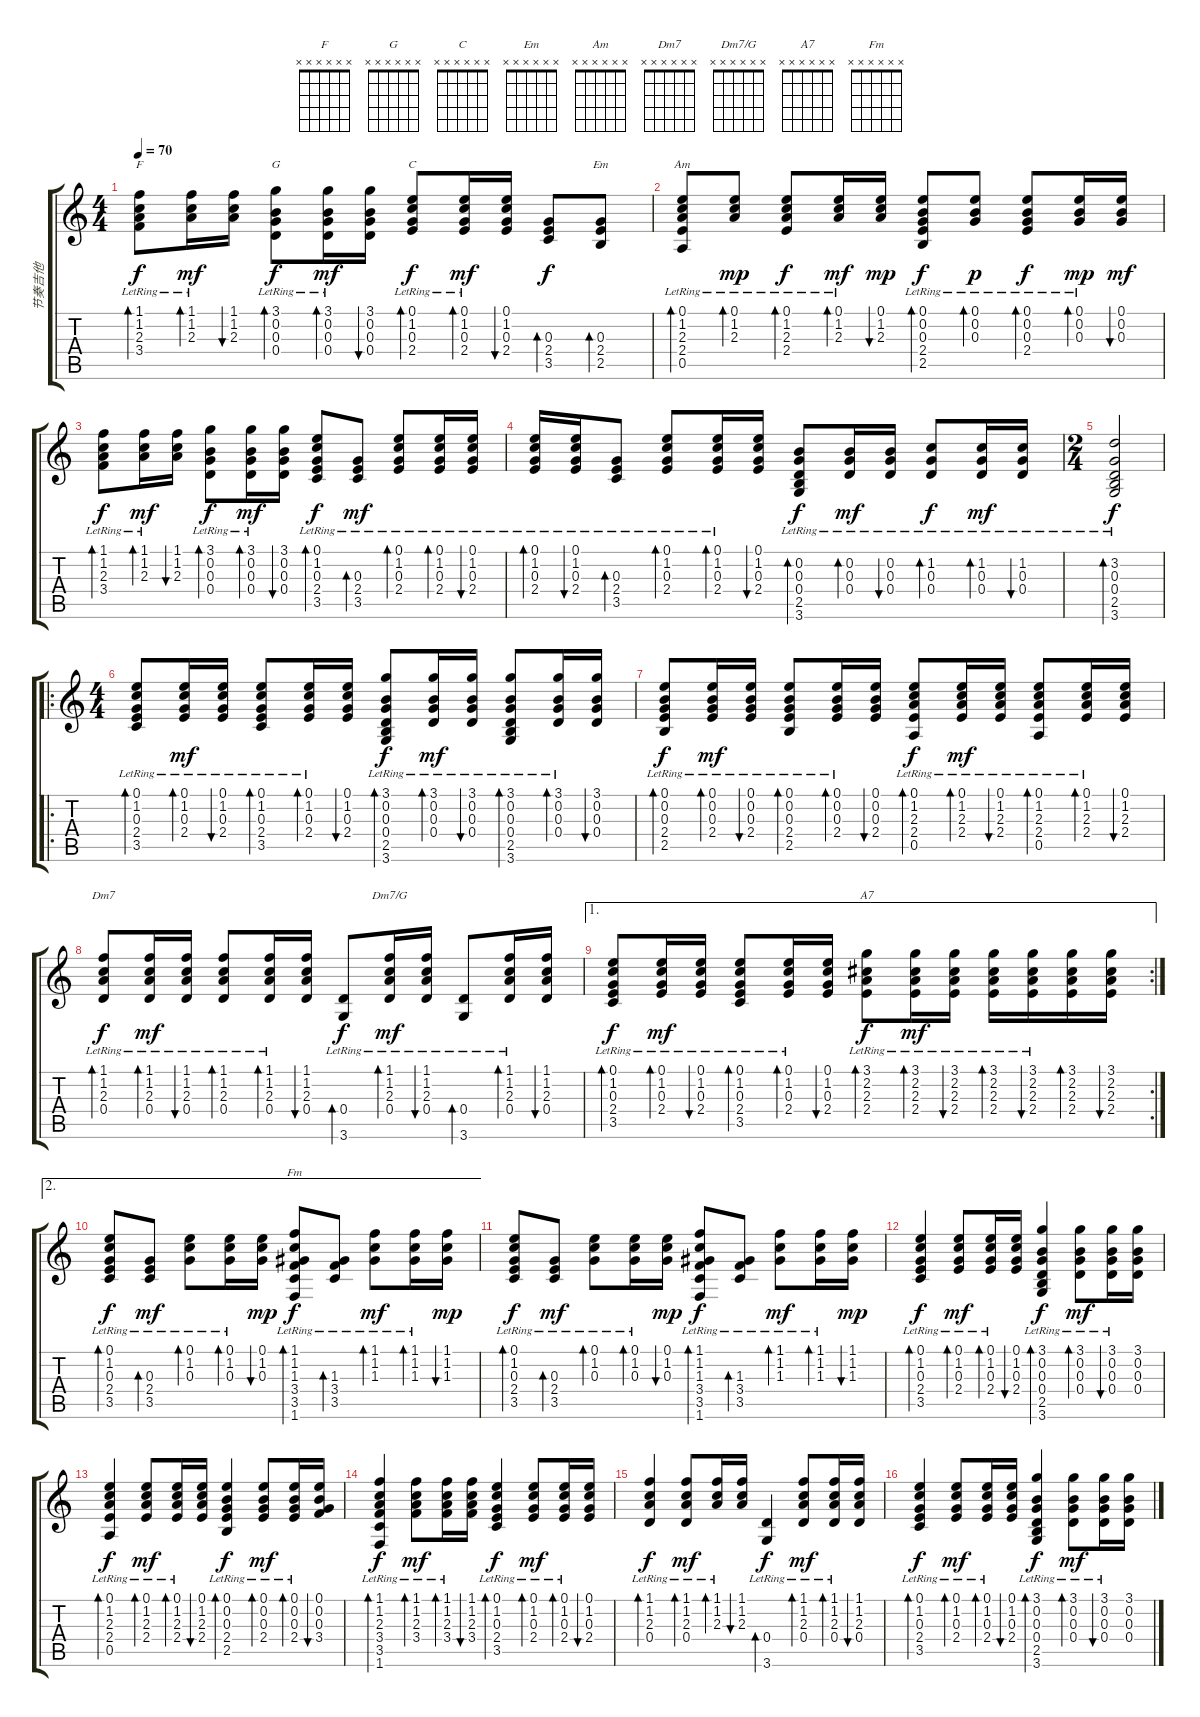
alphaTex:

\track ("节奏吉他" "节奏吉他") {instrument acousticguitarsteel}
\staff {score tabs}
\tuning (E4 B3 G3 D3 A2 E2) {hide}
\chord ("F" x x x x x x)
\chord ("G" x x x x x x)
\chord ("C" x x x x x x)
\chord ("Em" x x x x x x)
\chord ("Am" x x x x x x)
\chord ("Dm7" x x x x x x)
\chord ("Dm7/G" x x x x x x)
\chord ("A7" x x x x x x)
\chord ("Fm" x x x x x x)
\ts (4 4)
\tempo 70
\clef g2
\ks c
(1.1{lr} 1.2{lr} 2.3{lr} 3.4{lr}).8{bd 30 ch "F" dy f} (1.1{lr} 1.2{lr} 2.3{lr}).16{bd 30 dy mf} (1.1 1.2 2.3).16{bu 30} (3.1{lr} 0.2{lr} 0.3{lr} 0.4).8{bd 30 ch "G" dy f} (3.1{lr} 0.2{lr} 0.3{lr} 0.4).16{bd 30 dy mf} (3.1 0.2 0.3 0.4).16{bu 30} (0.1{lr} 1.2{lr} 0.3{lr} 2.4).8{bd 30 ch "C" dy f} (0.1{lr} 1.2{lr} 0.3{lr} 2.4).16{bd 30 dy mf} (0.1 1.2 0.3 2.4).16{bu 30} (0.3 2.4 3.5).8{bd 30 dy f} (0.3 2.4 2.5).8{bd 30 ch "Em"} |
(0.1{lr} 1.2{lr} 2.3{lr} 2.4{lr} 0.5{lr}).8{bd 30 ch "Am"} (0.1{lr} 1.2{lr} 2.3{lr}).8{bd 30 dy mp} (0.1{lr} 1.2{lr} 2.3{lr} 2.4{lr}).8{bd 30 dy f} (0.1{lr} 1.2{lr} 2.3{lr}).16{bd 30 dy mf} (0.1 1.2 2.3).16{bu 30 dy mp} (0.1{lr} 0.2{lr} 0.3{lr} 2.4{lr} 2.5{lr}).8{bd 30 dy f} (0.1{lr} 0.2{lr} 0.3{lr}).8{bd 30 dy p} (0.1{lr} 0.2{lr} 0.3{lr} 2.4).8{bd 30 dy f} (0.1{lr} 0.2{lr} 0.3{lr}).16{bd 30 dy mp} (0.1 0.2 0.3).16{bu 30 dy mf} |
(1.1{lr} 1.2{lr} 2.3{lr} 3.4{lr}).8{bd 30 dy f} (1.1{lr} 1.2{lr} 2.3{lr}).16{bd 30 dy mf} (1.1 1.2 2.3).16{bu 30} (3.1{lr} 0.2{lr} 0.3{lr} 0.4).8{bd 30 dy f} (3.1{lr} 0.2{lr} 0.3{lr} 0.4).16{bd 30 dy mf} (3.1 0.2 0.3 0.4).16{bu 30} (0.1{lr} 1.2{lr} 0.3{lr} 2.4{lr} 3.5{lr}).8{bd 30 dy f} (0.3{lr} 2.4{lr} 3.5{lr}).8{bd 30 dy mf} (0.1{lr} 1.2{lr} 0.3{lr} 2.4{lr}).8{bd 30} (0.1{lr} 1.2{lr} 0.3{lr} 2.4{lr}).16{bd 30} (0.1{lr} 1.2{lr} 0.3{lr} 2.4{lr}).16{bu 30} |
(0.1{lr} 1.2{lr} 0.3{lr} 2.4{lr}).16{bd 30} (0.1{lr} 1.2{lr} 0.3{lr} 2.4{lr}).16{bu 30} (0.3{lr} 2.4{lr} 3.5{lr}).8{bd 30} (0.1{lr} 1.2{lr} 0.3{lr} 2.4{lr}).8{bd 30} (0.1{lr} 1.2{lr} 0.3{lr} 2.4{lr}).16{bd 30} (0.1 1.2 0.3 2.4).16{bu 30} (0.2{lr} 0.3{lr} 0.4{lr} 2.5{lr} 3.6{lr}).8{bd 30 dy f} (0.2{lr} 0.3{lr} 0.4).16{bd 30 dy mf} (0.2{lr} 0.3{lr} 0.4).16{bu 30} (1.2{lr} 0.3{lr} 0.4).8{bd 30 dy f} (1.2{lr} 0.3{lr} 0.4).16{bd 30 dy mf} (1.2{lr} 0.3 0.4).16{bu 30} |
\ts (2 4)
(3.2{lr} 0.3{lr} 0.4{lr} 2.5{lr} 3.6{lr}).2{bd 30 dy f} |
\ro
\ts (4 4)
(0.1{lr} 1.2{lr} 0.3{lr} 2.4{lr} 3.5{lr}).8{bd 30} (0.1{lr} 1.2{lr} 0.3{lr} 2.4{lr}).16{bd 30 dy mf} (0.1{lr} 1.2{lr} 0.3{lr} 2.4{lr}).16{bu 30} (0.1{lr} 1.2{lr} 0.3{lr} 2.4{lr} 3.5{lr}).8{bd 30} (0.1{lr} 1.2{lr} 0.3{lr} 2.4{lr}).16{bd 30} (0.1 1.2 0.3 2.4).16{bu 30 txt ""} (3.1{lr} 0.2{lr} 0.3{lr} 0.4{lr} 2.5{lr} 3.6{lr}).8{bd 30 dy f} (3.1{lr} 0.2{lr} 0.3{lr} 0.4{lr}).16{bd 30 dy mf} (3.1{lr} 0.2{lr} 0.3{lr} 0.4{lr}).16{bu 30} (3.1{lr} 0.2{lr} 0.3{lr} 0.4{lr} 2.5{lr} 3.6{lr}).8{bd 30} (3.1{lr} 0.2{lr} 0.3{lr} 0.4{lr}).16{bd 30} (3.1 0.2 0.3 0.4).16{bu 30} |
(0.1{lr} 0.2{lr} 0.3{lr} 2.4{lr} 2.5{lr}).8{bd 30 dy f} (0.1{lr} 0.2{lr} 0.3{lr} 2.4{lr}).16{bd 30 dy mf} (0.1{lr} 0.2{lr} 0.3{lr} 2.4{lr}).16{bu 30} (0.1{lr} 0.2{lr} 0.3{lr} 2.4{lr} 2.5{lr}).8{bd 30} (0.1{lr} 0.2{lr} 0.3{lr} 2.4{lr}).16{bd 30} (0.1 0.2 0.3 2.4).16{bu 30} (0.1{lr} 1.2{lr} 2.3{lr} 2.4{lr} 0.5{lr}).8{bd 30 dy f} (0.1{lr} 1.2{lr} 2.3{lr} 2.4{lr}).16{bd 30 dy mf} (0.1{lr} 1.2{lr} 2.3{lr} 2.4{lr}).16{bu 30} (0.1{lr} 1.2{lr} 2.3{lr} 2.4{lr} 0.5{lr}).8{bd 30} (0.1{lr} 1.2{lr} 2.3{lr} 2.4{lr}).16{bd 30} (0.1 1.2 2.3 2.4).16{bu 30} |
(1.1{lr} 1.2{lr} 2.3{lr} 0.4{lr}).8{bd 30 ch "Dm7" dy f} (1.1{lr} 1.2{lr} 2.3{lr} 0.4{lr}).16{bd 30 dy mf} (1.1{lr} 1.2{lr} 2.3{lr} 0.4{lr}).16{bu 30} (1.1{lr} 1.2{lr} 2.3{lr} 0.4{lr}).8{bd 30} (1.1{lr} 1.2{lr} 2.3{lr} 0.4{lr}).16{bd 30} (1.1 1.2 2.3 0.4).16{bu 30} (0.4{lr} 3.6{lr}).8{bd 30 dy f} (1.1{lr} 1.2{lr} 2.3{lr} 0.4{lr}).16{bd 30 ch "Dm7/G" dy mf} (1.1{lr} 1.2{lr} 2.3{lr} 0.4{lr}).16{bu 30} (0.4{lr} 3.6{lr}).8{bd 30} (1.1{lr} 1.2{lr} 2.3{lr} 0.4{lr}).16{bd 30} (1.1 1.2 2.3 0.4).16{bu 30} |
\ae 1
\rc 2
(0.1{lr} 1.2{lr} 0.3{lr} 2.4{lr} 3.5{lr}).8{bd 30 dy f} (0.1{lr} 1.2{lr} 0.3{lr} 2.4{lr}).16{bd 30 dy mf} (0.1{lr} 1.2{lr} 0.3{lr} 2.4{lr}).16{bu 30} (0.1{lr} 1.2{lr} 0.3{lr} 2.4{lr} 3.5{lr}).8{bd 30} (0.1{lr} 1.2{lr} 0.3{lr} 2.4{lr}).16{bd 30} (0.1 1.2 0.3 2.4).16{bu 30} (3.1{lr} 2.2{lr} 2.3{lr} 2.4{lr}).8{bd 30 ch "A7" dy f} (3.1{lr} 2.2{lr} 2.3{lr} 2.4{lr}).16{bd 30 dy mf} (3.1{lr} 2.2{lr} 2.3{lr} 2.4{lr}).16{bu 30} (3.1{lr} 2.2{lr} 2.3{lr} 2.4{lr}).16{bd 30} (3.1{lr} 2.2{lr} 2.3{lr} 2.4{lr}).16{bu 30} (3.1 2.2 2.3 2.4).16{bd 30} (3.1 2.2 2.3 2.4).16{bu 30} |
\ae 2
(0.1{lr} 1.2{lr} 0.3{lr} 2.4{lr} 3.5{lr}).8{bd 30 dy f} (0.3{lr} 2.4 3.5).8{bd 30 dy mf} (0.1{lr} 1.2{lr} 0.3{lr}).8{bd 30} (0.1{lr} 1.2{lr} 0.3{lr}).16{bd 30} (0.1 1.2 0.3).16{bu 30 dy mp} (1.1{lr} 1.2{lr} 1.3 3.4{lr} 3.5{lr} 1.6{lr}).8{bd 30 ch "Fm" dy f} (1.3{lr} 3.4{lr} 3.5{lr}).8{bd 30} (1.1{lr} 1.2{lr} 1.3).8{bd 30 dy mf} (1.1{lr} 1.2{lr} 1.3{lr}).16{bd 30} (1.1 1.2 1.3).16{bu 30 dy mp} |
(0.1{lr} 1.2{lr} 0.3{lr} 2.4{lr} 3.5{lr}).8{bd 30 dy f} (0.3{lr} 2.4 3.5).8{bd 30 dy mf} (0.1{lr} 1.2{lr} 0.3{lr}).8{bd 30} (0.1{lr} 1.2{lr} 0.3{lr}).16{bd 30} (0.1 1.2 0.3).16{bu 30 dy mp} (1.1{lr} 1.2{lr} 1.3 3.4{lr} 3.5{lr} 1.6{lr}).8{bd 30 dy f} (1.3{lr} 3.4{lr} 3.5{lr}).8{bd 30} (1.1{lr} 1.2{lr} 1.3).8{bd 30 dy mf} (1.1{lr} 1.2{lr} 1.3{lr}).16{bd 30} (1.1 1.2 1.3).16{bu 30 dy mp} |
(0.1{lr} 1.2{lr} 0.3{lr} 2.4{lr} 3.5{lr}).4{bd 30 dy f} (0.1{lr} 1.2{lr} 0.3{lr} 2.4{lr}).8{bd 30 dy mf} (0.1{lr} 1.2{lr} 0.3{lr} 2.4{lr}).16{bd 30} (0.1 1.2 0.3 2.4).16{bu 30} (3.1{lr} 0.2{lr} 0.3{lr} 0.4{lr} 2.5{lr} 3.6{lr}).4{bd 30 dy f} (3.1{lr} 0.2{lr} 0.3{lr} 0.4{lr}).8{bd 30 dy mf} (3.1{lr} 0.2{lr} 0.3{lr} 0.4{lr}).16{bu 30} (3.1 0.2 0.3 0.4).16 |
(0.1{lr} 1.2{lr} 2.3{lr} 2.4{lr} 0.5{lr}).4{bd 30 dy f} (0.1{lr} 1.2{lr} 2.3{lr} 2.4{lr}).8{bd 30 dy mf} (0.1{lr} 1.2{lr} 2.3{lr} 2.4{lr}).16{bd 30} (0.1 1.2 2.3 2.4).16{bu 30} (0.1{lr} 0.2{lr} 0.3{lr} 2.4{lr} 2.5{lr}).4{bd 30 dy f} (0.1{lr} 0.2{lr} 0.3{lr} 2.4{lr}).8{bd 30 dy mf} (0.1{lr} 0.2{lr} 0.3{lr} 2.4{lr}).16{bd 30} (0.1 0.2 0.3 3.4).16{bu 30} |
(1.1{lr} 1.2{lr} 2.3{lr} 3.4{lr} 3.5{lr} 1.6{lr}).4{bd 30 dy f} (1.1{lr} 1.2{lr} 2.3{lr} 3.4{lr}).8{bd 30 dy mf} (1.1{lr} 1.2{lr} 2.3{lr} 3.4).16{bd 30} (1.1 1.2 2.3 3.4).16{bu 30} (0.1{lr} 1.2{lr} 0.3{lr} 2.4{lr} 3.5).4{bd 30 dy f} (0.1{lr} 1.2{lr} 0.3{lr} 2.4).8{bd 30 dy mf} (0.1{lr} 1.2{lr} 0.3{lr} 2.4).16{bd 30} (0.1 1.2 0.3 2.4).16{bu 30} |
(1.1{lr} 1.2{lr} 2.3{lr} 0.4{lr}).4{bd 30 dy f} (1.1{lr} 1.2{lr} 2.3{lr} 0.4{lr}).8{bd 30 dy mf} (1.1{lr} 1.2{lr} 2.3{lr}).16{bd 30} (1.1 1.2 2.3).16{bu 30} (0.4{lr} 3.6{lr}).4{bd 30 dy f} (1.1{lr} 1.2{lr} 2.3{lr} 0.4).8{bd 30 dy mf} (1.1{lr} 1.2{lr} 2.3{lr} 0.4).16{bd 30} (1.1 1.2 2.3 0.4).16{bu 30} |
(0.1{lr} 1.2{lr} 0.3{lr} 2.4{lr} 3.5{lr}).4{bd 30 dy f} (0.1{lr} 1.2{lr} 0.3{lr} 2.4{lr}).8{bd 30 dy mf} (0.1{lr} 1.2{lr} 0.3{lr} 2.4{lr}).16{bd 30} (0.1 1.2 0.3 2.4).16{bu 30} (3.1{lr} 0.2{lr} 0.3{lr} 0.4{lr} 2.5{lr} 3.6{lr}).4{bd 30 dy f} (3.1{lr} 0.2{lr} 0.3{lr} 0.4{lr}).8{bd 30 dy mf} (3.1{lr} 0.2{lr} 0.3{lr} 0.4{lr}).16{bu 30} (3.1 0.2 0.3 0.4).16
